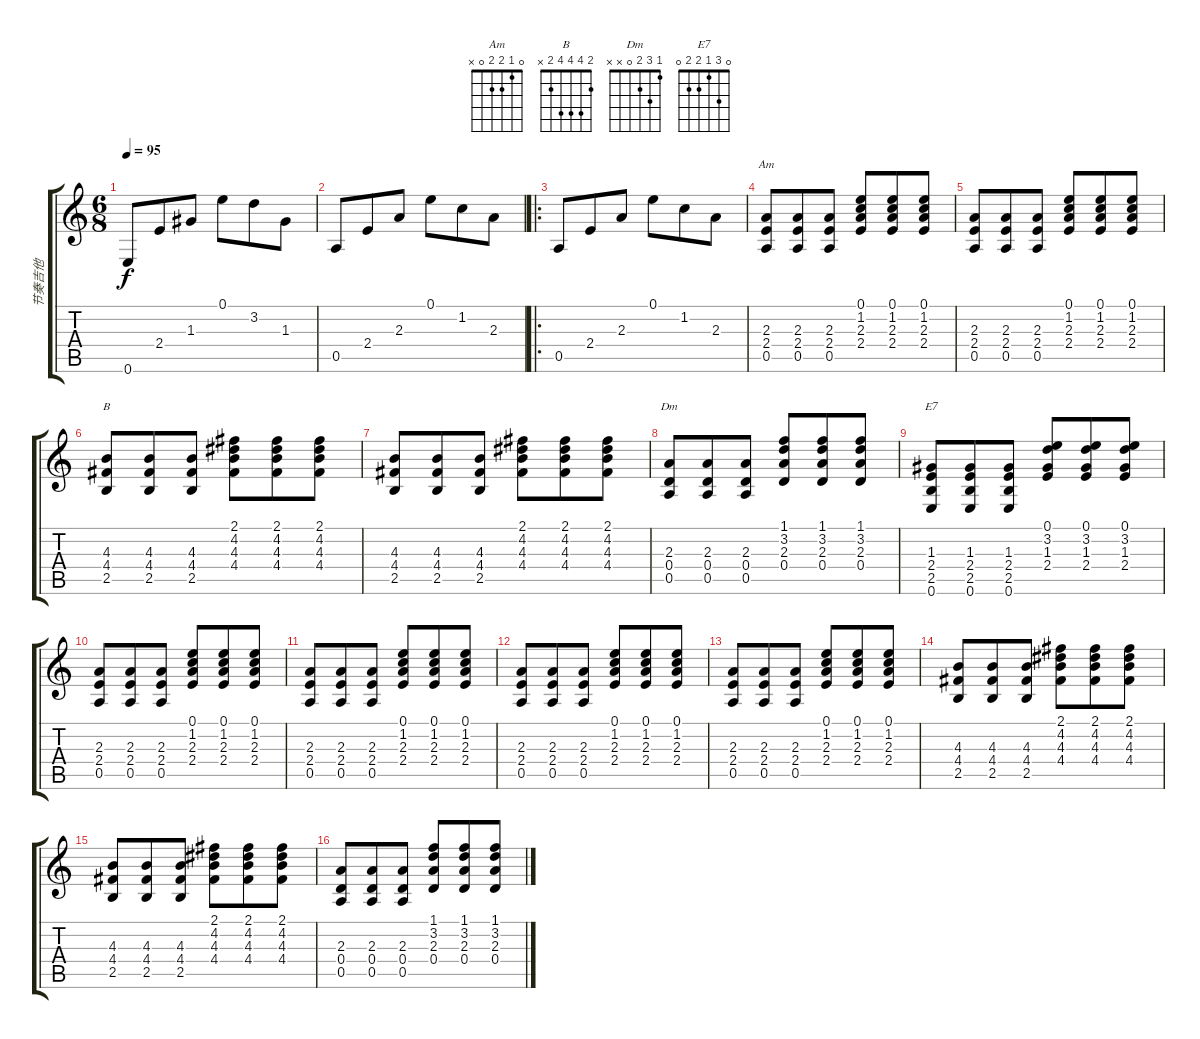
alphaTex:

\track ("节奏吉他" "节奏吉他") {instrument acousticguitarnylon}
\staff {score tabs}
\tuning (E4 B3 G3 D3 A2 E2) {hide}
\chord ("Am" 0 1 2 2 0 x)
\chord ("B" 2 4 4 4 2 x)
\chord ("Dm" 1 3 2 0 x x)
\chord ("E7" 0 3 1 2 2 0)
\ts (6 8)
\tempo 95
\clef g2
\ks c
0.6.8{dy f} 2.4.8 1.3.8 0.1.8 3.2.8 1.3.8 |
0.5.8 2.4.8 2.3.8 0.1.8 1.2.8 2.3.8 |
\ro
0.5.8 2.4.8 2.3.8 0.1.8 1.2.8 2.3.8 |
(2.3 2.4 0.5).8{ch "Am"} (2.3 2.4 0.5).8 (2.3 2.4 0.5).8 (0.1 1.2 2.3 2.4).8 (0.1 1.2 2.3 2.4).8 (0.1 1.2 2.3 2.4).8 |
(2.3 2.4 0.5).8 (2.3 2.4 0.5).8 (2.3 2.4 0.5).8 (0.1 1.2 2.3 2.4).8 (0.1 1.2 2.3 2.4).8 (0.1 1.2 2.3 2.4).8 |
(4.3 4.4 2.5).8{ch "B"} (4.3 4.4 2.5).8 (4.3 4.4 2.5).8 (2.1 4.2 4.3 4.4).8 (2.1 4.2 4.3 4.4).8 (2.1 4.2 4.3 4.4).8 |
(4.3 4.4 2.5).8 (4.3 4.4 2.5).8 (4.3 4.4 2.5).8 (2.1 4.2 4.3 4.4).8 (2.1 4.2 4.3 4.4).8 (2.1 4.2 4.3 4.4).8 |
(2.3 0.4 0.5).8{ch "Dm"} (2.3 0.4 0.5).8 (2.3 0.4 0.5).8 (1.1 3.2 2.3 0.4).8 (1.1 3.2 2.3 0.4).8 (1.1 3.2 2.3 0.4).8 |
(1.3 2.4 2.5 0.6).8{ch "E7"} (1.3 2.4 2.5 0.6).8 (1.3 2.4 2.5 0.6).8 (0.1 3.2 1.3 2.4).8 (0.1 3.2 1.3 2.4).8 (0.1 3.2 1.3 2.4).8 |
(2.3 2.4 0.5).8 (2.3 2.4 0.5).8 (2.3 2.4 0.5).8 (0.1 1.2 2.3 2.4).8 (0.1 1.2 2.3 2.4).8 (0.1 1.2 2.3 2.4).8 |
(2.3 2.4 0.5).8 (2.3 2.4 0.5).8 (2.3 2.4 0.5).8 (0.1 1.2 2.3 2.4).8 (0.1 1.2 2.3 2.4).8 (0.1 1.2 2.3 2.4).8 |
(2.3 2.4 0.5).8 (2.3 2.4 0.5).8 (2.3 2.4 0.5).8 (0.1 1.2 2.3 2.4).8 (0.1 1.2 2.3 2.4).8 (0.1 1.2 2.3 2.4).8 |
(2.3 2.4 0.5).8 (2.3 2.4 0.5).8 (2.3 2.4 0.5).8 (0.1 1.2 2.3 2.4).8 (0.1 1.2 2.3 2.4).8 (0.1 1.2 2.3 2.4).8 |
(4.3 4.4 2.5).8 (4.3 4.4 2.5).8 (4.3 4.4 2.5).8 (2.1 4.2 4.3 4.4).8 (2.1 4.2 4.3 4.4).8 (2.1 4.2 4.3 4.4).8 |
(4.3 4.4 2.5).8 (4.3 4.4 2.5).8 (4.3 4.4 2.5).8 (2.1 4.2 4.3 4.4).8 (2.1 4.2 4.3 4.4).8 (2.1 4.2 4.3 4.4).8 |
(2.3 0.4 0.5).8 (2.3 0.4 0.5).8 (2.3 0.4 0.5).8 (1.1 3.2 2.3 0.4).8 (1.1 3.2 2.3 0.4).8 (1.1 3.2 2.3 0.4).8
